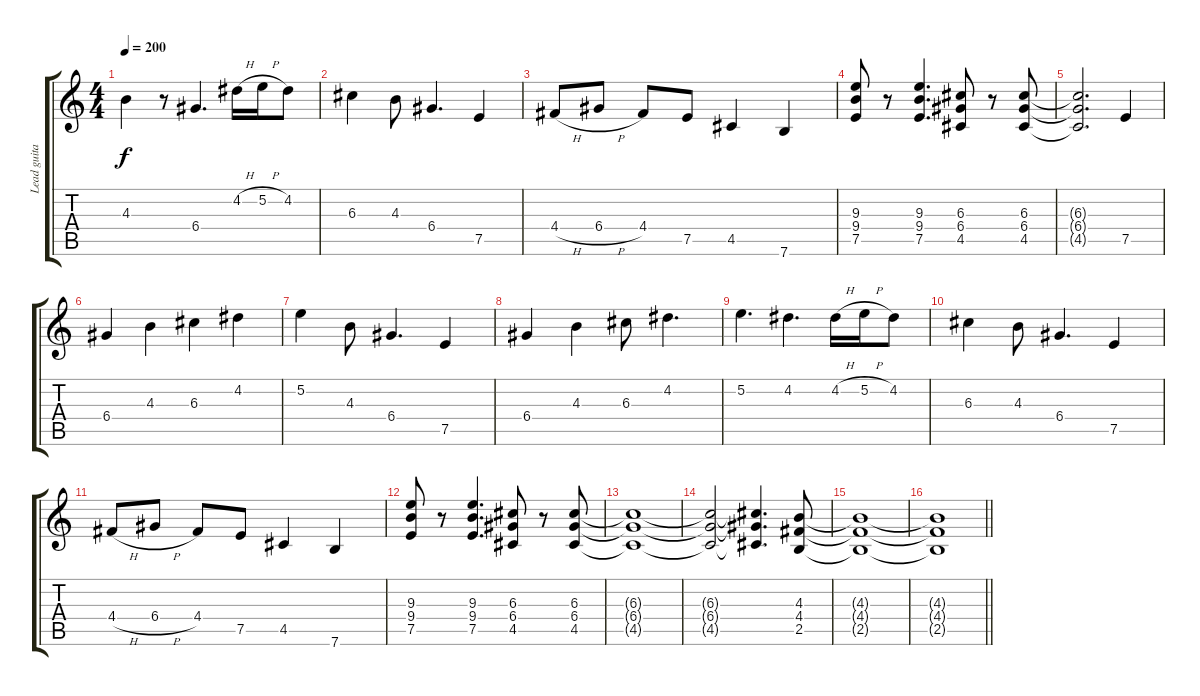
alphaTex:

\track ("Lead guitar" "Lead guita") {instrument distortionguitar}
\staff {score tabs}
\tuning (E4 B3 G3 D3 A2 E2) {hide}
\ts (4 4)
\tempo 200
\clef g2
\ks c
4.3.4{dy f} r.8 6.4.4{d} 4.2{h}.16 5.2{h}.16 4.2.8 |
6.3.4 4.3.8 6.4.4{d} 7.5.4 |
4.4{h}.8 6.4{h}.8 4.4.8 7.5.8 4.5.4 7.6.4 |
(9.3 9.4 7.5).8 r.8 (9.3 9.4 7.5).4{d} (6.3 6.4 4.5).8 r.8 (6.3 6.4 4.5).8 |
(6.3{t} 6.4{t} 4.5{t}).2{d} 7.5.4 |
6.4.4 4.3.4 6.3.4 4.2.4 |
5.2.4 4.3.8 6.4.4{d} 7.5.4 |
6.4.4 4.3.4 6.3.8 4.2.4{d} |
5.2.4{d} 4.2.4{d} 4.2{h}.16 5.2{h}.16 4.2.8 |
6.3.4 4.3.8 6.4.4{d} 7.5.4 |
4.4{h}.8 6.4{h}.8 4.4.8 7.5.8 4.5.4 7.6.4 |
(9.3 9.4 7.5).8 r.8 (9.3 9.4 7.5).4{d} (6.3 6.4 4.5).8 r.8 (6.3 6.4 4.5).8 |
(6.3{t} 6.4{t} 4.5{t}).1 |
(6.3{t} 6.4{t} 4.5{t}).2 (6.3{t} 6.4{t} 4.5{t}).4{d} (4.3 4.4 2.5).8 |
(4.3{t} 4.4{t} 2.5{t}).1 |
\barLineRight lightlight
(4.3{t} 4.4{t} 2.5{t}).1
